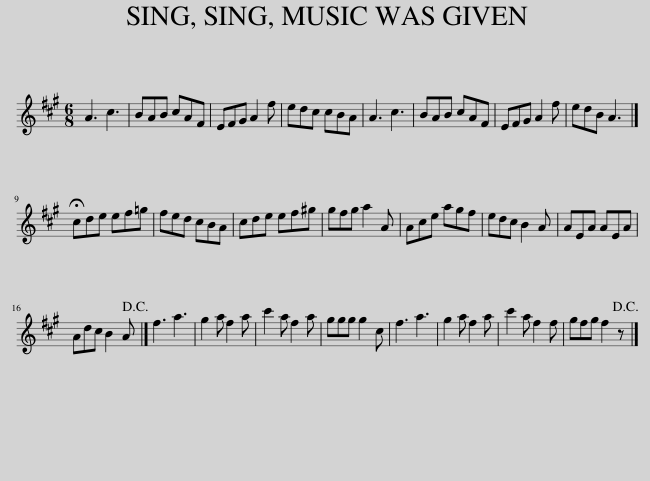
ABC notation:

X:1
L:1/8
M:6/8
I:linebreak $
K:A
V:1 treble
V:1
 A3 c3 | BAB cAF | EFG A2 f | edc cBA | A3 c3 | %5
 BAB cAF | EFG A2 f | edB A3 |]$ !fermata!cde ef=g | fed cBA | %10
 cde ef^g | gfg a2 A | Ace agf | edc B2 A | AEA AEA |$ %15
 Adc B2 A!D.C.! |] f3 a3 | g2 a f2 a | c'2 a f2 a | ggg g2 c | %20
 f3 a3 | g2 a f2 a | c'2 a f2 f | gfg f2 z!D.C.! |] %24
